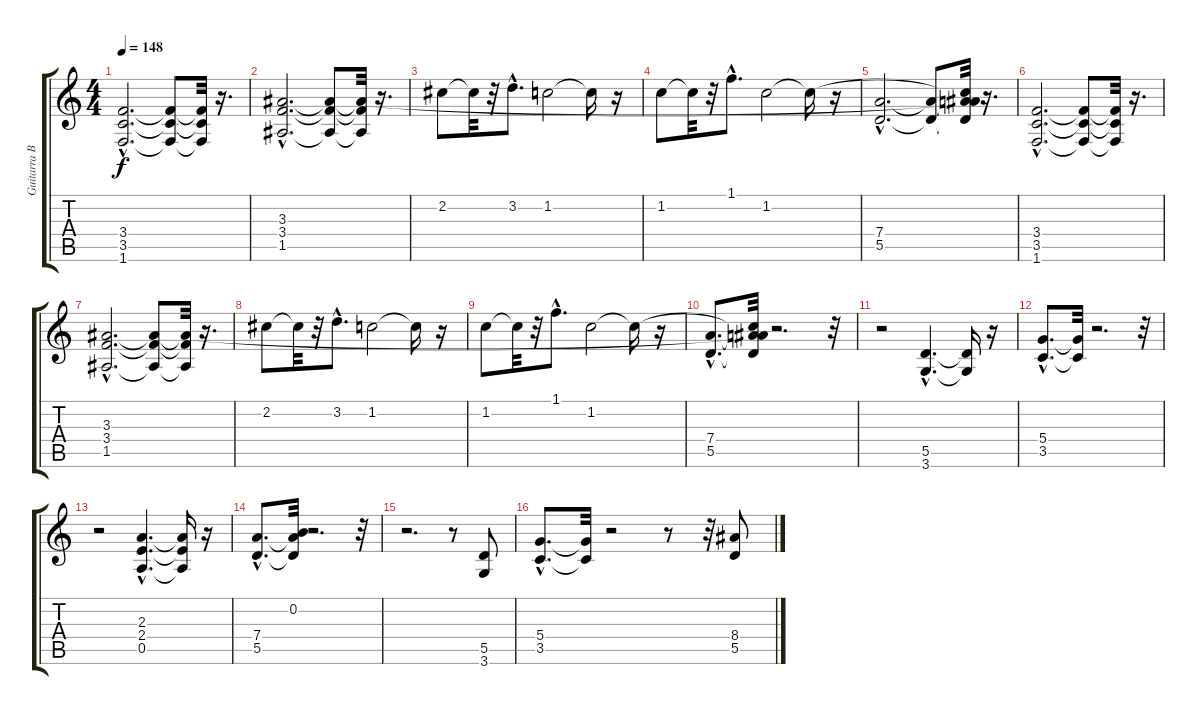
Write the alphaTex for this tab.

\track ("Guitarra Base" "Guitarra B") {instrument distortionguitar}
\staff {score tabs}
\tuning (E4 B3 G3 D3 A2 E2) {hide}
\ts (4 4)
\tempo 148
\clef g2
\ks c
(3.4{hac} 3.5{hac} 1.6{hac}).2{d dy f} (3.4{t} 3.5{t} 1.6{t}).8 (3.4{t} 3.5{t} 1.6{t}).32 r.16{d} |
(3.3{hac} 3.4{hac} 1.5{hac}).2{d} (3.3{t} 3.4{t} 1.5{t}).8 (3.3{t} 3.4{t} 1.5{t}).32 r.16{d} |
2.2.8 2.2{t}.32 r.32 3.2{hac}.8{d} 1.2.2 1.2{t}.16 r.16 |
1.2.8 1.2{t}.32 r.32 1.1{hac}.8{d} 1.2.2 1.2{t}.16 r.16 |
(7.4{hac} 5.5{hac}).2{d} (7.4{t} 5.5{t}).8 (1.2{t} 3.3{t} 7.4{t} 5.5{t}).32 r.16{d} |
(3.4{hac} 3.5{hac} 1.6{hac}).2{d} (3.4{t} 3.5{t} 1.6{t}).8 (3.4{t} 3.5{t} 1.6{t}).32 r.16{d} |
(3.3{hac} 3.4{hac} 1.5{hac}).2{d} (3.3{t} 3.4{t} 1.5{t}).8 (3.3{t} 3.4{t} 1.5{t}).32 r.16{d} |
2.2.8 2.2{t}.32 r.32 3.2{hac}.8{d} 1.2.2 1.2{t}.16 r.16 |
1.2.8 1.2{t}.32 r.32 1.1{hac}.8{d} 1.2.2 1.2{t}.16 r.16 |
(7.4{hac} 5.5{hac}).8{d} (1.2{t} 3.3{t} 7.4{t} 5.5{t}).32 r.2{d} r.32 |
r.2 (5.5{hac} 3.6{hac}).4{d} (5.5{t} 3.6{t}).16 r.16 |
(5.4{hac} 3.5{hac}).8{d} (5.4{t} 3.5{t}).32 r.2{d} r.32 |
r.2 (2.3{hac} 2.4{hac} 0.5{hac}).4{d} (2.3{t} 2.4{t} 0.5{t}).16 r.16 |
(7.4{hac} 5.5{hac}).8{d} (0.2 7.4{t} 5.5{t}).32 r.2{d} r.32 |
r.2{d} r.8 (5.5 3.6).8 |
(5.4{hac} 3.5{hac}).8{d} (5.4{t} 3.5{t}).32 r.2 r.8 r.32 (8.4 5.5).8
